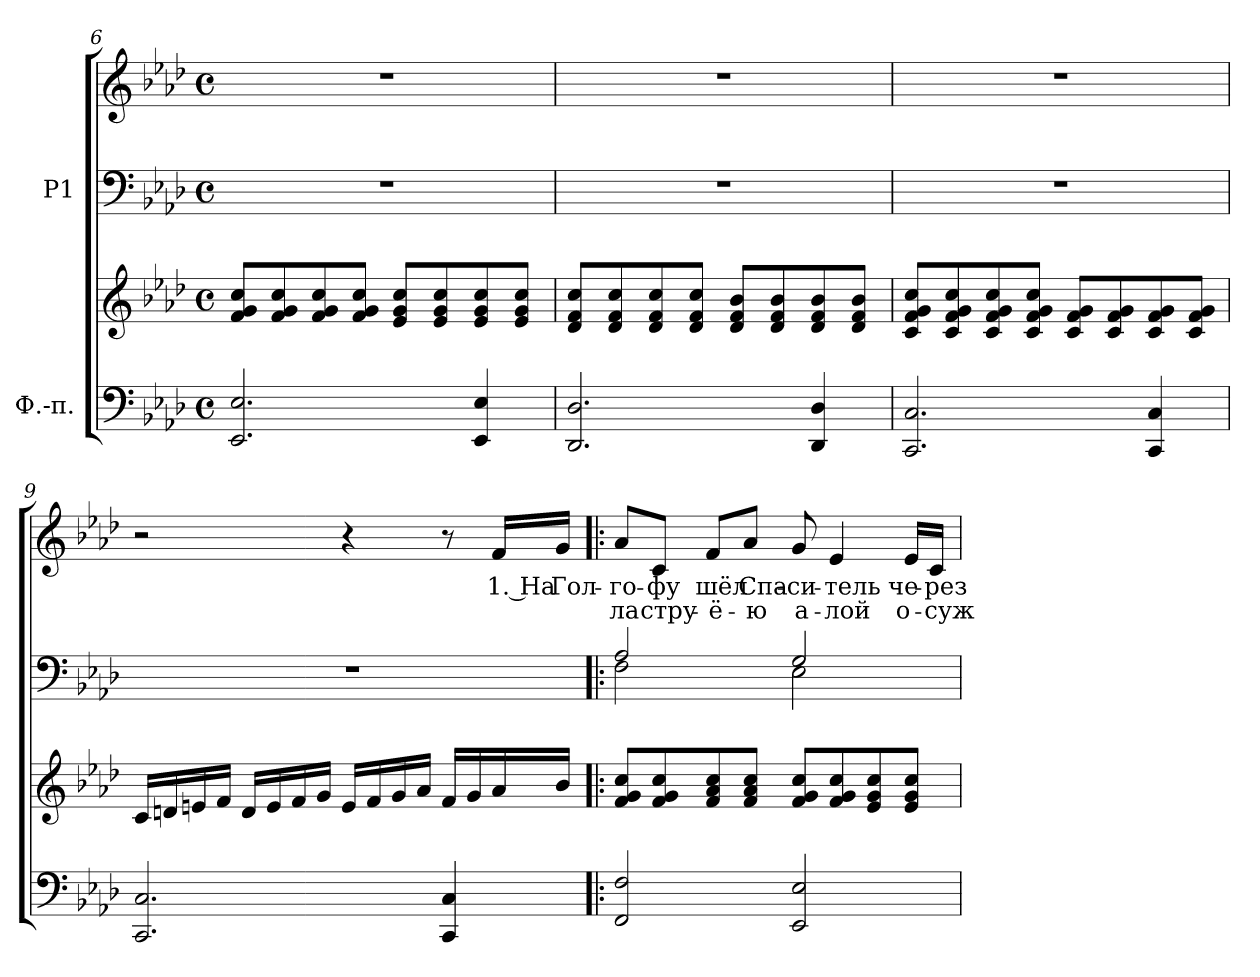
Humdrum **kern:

**kern	**kern	**kern	**kern	**text	**text
*part2	*part2	*part1	*part1	*part1	*part1
*staff4	*staff3	*staff2	*staff1	*staff1	*staff1
*I"Ф.-п.	*	*I"P1	*	*	*
!!LO:LB:g=z
*clefF4	*clefG2	*clefF4	*clefG2	*	*
*k[b-e-a-d-]	*k[b-e-a-d-]	*k[b-e-a-d-]	*k[b-e-a-d-]	*	*
*A-:	*A-:	*A-:	*A-:	*	*
*M4/4	*M4/4	*M4/4	*M4/4	*	*
*met(c)	*met(c)	*met(c)	*met(c)	*	*
=6	=6	=6	=6	=6	=6
2.EE-i/ 2.E-i	8fi/ 8gi 8cciL	1r	1r	.	.
.	8fi/ 8gi 8cci	.	.	.	.
.	8fi/ 8gi 8cci	.	.	.	.
.	8fi/ 8gi 8cciJ	.	.	.	.
.	8e-i/ 8gi 8cciL	.	.	.	.
.	8e-i/ 8gi 8cci	.	.	.	.
4EE-i/ 4E-i	8e-i/ 8gi 8cci	.	.	.	.
.	8e-i/ 8gi 8cciJ	.	.	.	.
=7	=7	=7	=7	=7	=7
2.DD-i/ 2.D-i	8d-i/ 8fi 8cciL	1r	1r	.	.
.	8d-i/ 8fi 8cci	.	.	.	.
.	8d-i/ 8fi 8cci	.	.	.	.
.	8d-i/ 8fi 8cciJ	.	.	.	.
.	8d-i/ 8fi 8b-iL	.	.	.	.
.	8d-i/ 8fi 8b-i	.	.	.	.
4DD-i/ 4D-i	8d-i/ 8fi 8b-i	.	.	.	.
.	8d-i/ 8fi 8b-iJ	.	.	.	.
=8	=8	=8	=8	=8	=8
2.CCi/ 2.Ci	8ci/ 8fi 8gi 8cciL	1r	1r	.	.
.	8ci/ 8fi 8gi 8cci	.	.	.	.
.	8ci/ 8fi 8gi 8cci	.	.	.	.
.	8ci/ 8fi 8gi 8cciJ	.	.	.	.
.	8ci/ 8fi 8giL	.	.	.	.
.	8ci/ 8fi 8gi	.	.	.	.
4CCi/ 4Ci	8ci/ 8fi 8gi	.	.	.	.
.	8ci/ 8fi 8giJ	.	.	.	.
=9	=9	=9	=9	=9	=9
2.CCi/ 2.Ci	16ci/LL	1r	2r	.	.
.	16dni/	.	.	.	.
.	16eni/	.	.	.	.
.	16fi/JJ	.	.	.	.
.	16di/LL	.	.	.	.
.	16ei/	.	.	.	.
.	16fi/	.	.	.	.
.	16gi/JJ	.	.	.	.
.	16ei/LL	.	4r	.	.
.	16fi/	.	.	.	.
.	16gi/	.	.	.	.
.	16a-i/JJ	.	.	.	.
4CCi/ 4Ci	16fi/LL	.	8r	.	.
.	16gi/	.	.	.	.
!	!	!	!	!LO:LY:b:color=#000000	!
.	16a-i/	.	16fi/LL	1. На	.
!	!	!	!	!LO:LY:b:color=#000000	!
.	16b-i/JJ	.	16gi/JJ	Гол-	.
!!LO:LB:g=z
=10!|:	=10!|:	=10!|:	=10!|:	=10!|:	=10!|:
*	*	*^	*	*	*
!	!	!	!	!	!LO:LY:b:color=#000000	!LO:LY:b:color=#000000
2FFi/ 2Fi	8fi/ 8gi 8cciL	2A-i/	2Fi\	8a-i/L	-го-	ла
!	!	!	!	!	!LO:LY:b:color=#000000	!LO:LY:b:color=#000000
.	8fi/ 8gi 8cci	.	.	8ci/J	-фу	стру-
!	!	!	!	!	!LO:LY:b:color=#000000	!LO:LY:b:color=#000000
.	8fi/ 8a-i 8cci	.	.	8fi/L	шёл	-ё-
!	!	!	!	!	!LO:LY:b:color=#000000	!LO:LY:b:color=#000000
.	8fi/ 8a-i 8cciJ	.	.	8a-i/J	Спа-	-ю
!	!	!	!	!	!LO:LY:b:color=#000000	!LO:LY:b:color=#000000
2EE-i/ 2E-i	8fi/ 8gi 8cciL	2Gi/	2E-i\	8gi/	-си-	а-
!	!	!	!	!	!LO:LY:b:color=#000000	!LO:LY:b:color=#000000
.	8fi/ 8gi 8cci	.	.	4e-i/	-тель	-лой
.	8e-i/ 8gi 8cci	.	.	.	.	.
!	!	!	!	!	!LO:LY:b:color=#000000	!LO:LY:b:color=#000000
.	8e-i/ 8gi 8cciJ	.	.	16e-i/LL	че-	о-
!	!	!	!	!	!LO:LY:b:color=#000000	!LO:LY:b:color=#000000
.	.	.	.	16ci/JJ	-рез	-суж-
*	*	*v	*v	*	*	*
=	=	=	=	=	=
*-	*-	*-	*-	*-	*-
